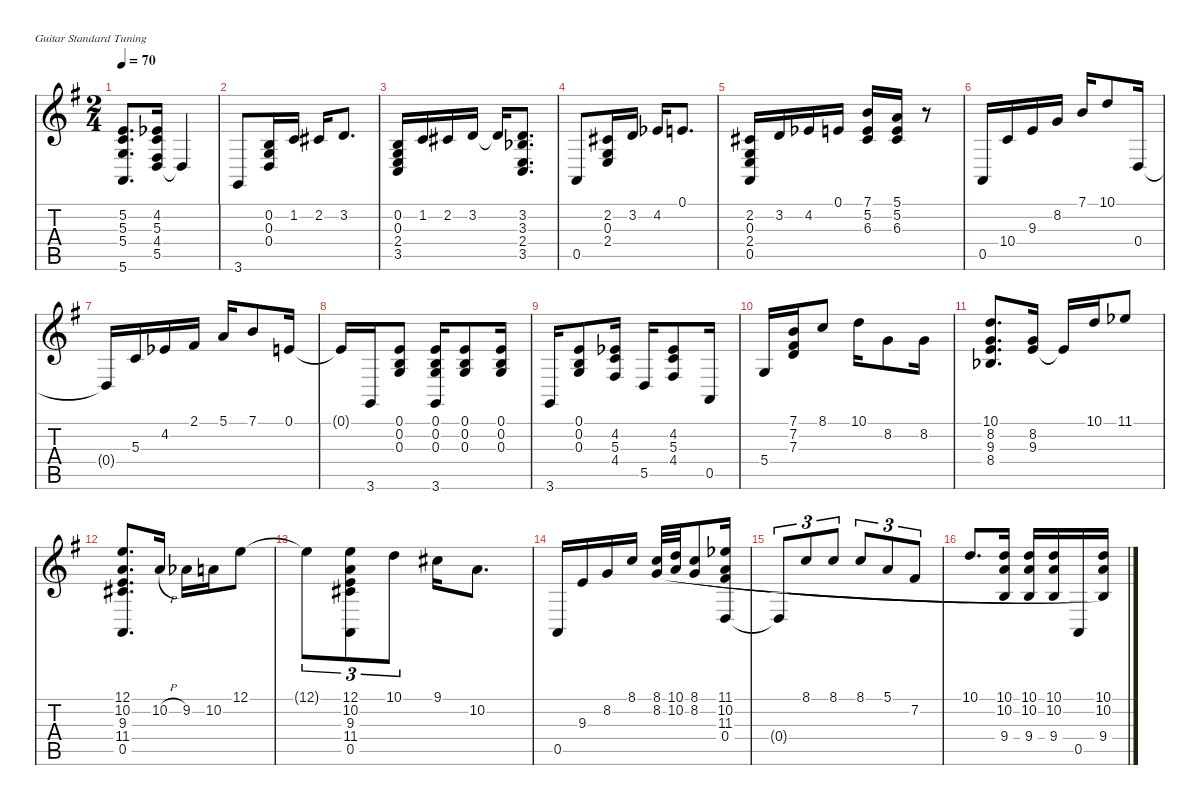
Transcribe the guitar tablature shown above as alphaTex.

\defaultSystemsLayout 4
\hideDynamics
\bracketExtendMode nobrackets
\singleTrackTrackNamePolicy hidden
\multiTrackTrackNamePolicy hidden
\firstSystemTrackNameOrientation horizontal
\otherSystemsTrackNameOrientation horizontal
\extendBarLines
\chordDiagramsInScore
\track ("Classical Guitar" "Classical Guitar") {instrument brightacousticpiano}
\staff {score tabs}
\tuning (E4 B3 G3 D3 A2 E2)
\ts (2 4)
\tempo 70
\clef g2
\ks g
(5.6{acc forcenatural} 5.4{acc forcenatural} 5.3{acc forcenatural} 5.2{acc forcenatural}).8{d dy mf beam Up} (5.5{acc forcenatural} 4.4{acc #} 5.3{acc forcenatural} 4.2{acc b}).16{beam Up} 5.5{t acc forcenatural}.4{beam Up} |
3.6{acc forcenatural}.8{beam Up} (0.4{acc forcenatural} 0.3{acc forcenatural} 0.2{acc forcenatural}).16{beam Up} 1.2{acc forcenatural}.16{beam Up} 2.2{acc #}.16{beam Up} 3.2{acc forcenatural}.8{d beam Up} |
(3.5{acc forcenatural} 2.4{acc forcenatural} 0.3{acc forcenatural} 0.2{acc forcenatural}).16{beam Up} 1.2{acc forcenatural}.16{beam Up} 2.2{acc #}.16{beam Up} 3.2{acc forcenatural}.16{beam Up} 3.2{t acc forcenatural}.16{beam Up} (3.5{acc forcenatural} 2.4{acc forcenatural} 3.3{acc b} 3.2{acc forcenatural}).8{d beam Up} |
0.5{acc forcenatural}.8{beam Up} (2.4{acc forcenatural} 0.3{acc forcenatural} 2.2{acc #}).16{beam Up} 3.2{acc forcenatural}.16{beam Up} 4.2{acc b}.16{beam Up} 0.1{acc forcenatural}.8{d beam Up} |
(0.5{acc forcenatural} 2.4{acc forcenatural} 0.3{acc forcenatural} 2.2{acc #}).16{beam Up} 3.2{acc forcenatural}.16{beam Up} 4.2{acc b}.16{beam Up} 0.1{acc forcenatural}.16{beam Up} (6.3{acc #} 5.2{acc forcenatural} 7.1{acc forcenatural}).16{beam Up} (6.3{acc #} 5.2{acc forcenatural} 5.1{acc forcenatural}).16{beam Up} r.8{beam Up} |
0.5{acc forcenatural}.16{beam Up} 10.4{acc forcenatural}.16{beam Up} 9.3{acc forcenatural}.16{beam Up} 8.2{acc forcenatural}.16{beam Up} 7.1{acc forcenatural}.16{beam Up} 10.1{acc forcenatural}.8{beam Up} 0.4{acc forcenatural}.16{beam Up} |
0.4{t acc forcenatural}.16{beam Up} 5.3{acc forcenatural}.16{beam Up} 4.2{acc b}.16{beam Up} 2.1{acc #}.16{beam Up} 5.1{acc forcenatural}.16{beam Up} 7.1{acc forcenatural}.8{beam Up} 0.1{acc forcenatural}.16{beam Up} |
0.1{t acc forcenatural}.16{beam Up} 3.6{acc forcenatural}.16{beam Up} (0.3{acc forcenatural} 0.2{acc forcenatural} 0.1{acc forcenatural}).8{beam Up} (3.6{acc forcenatural} 0.3{acc forcenatural} 0.2{acc forcenatural} 0.1{acc forcenatural}).16{beam Up} (0.3{acc forcenatural} 0.2{acc forcenatural} 0.1{acc forcenatural}).8{beam Up} (0.3{acc forcenatural} 0.2{acc forcenatural} 0.1{acc forcenatural}).16{beam Up} |
3.6{acc forcenatural}.16{beam Up} (0.3{acc forcenatural} 0.2{acc forcenatural} 0.1{acc forcenatural}).8{beam Up} (4.4{acc #} 5.3{acc forcenatural} 4.2{acc b}).16{beam Up} 5.5{acc forcenatural}.16{beam Up} (4.4{acc #} 5.3{acc forcenatural} 4.2{acc b}).8{beam Up} 0.5{acc forcenatural}.16{beam Up} |
5.4{acc forcenatural}.16{beam Up} (7.3{acc forcenatural} 7.2{acc #} 7.1{acc forcenatural}).16{beam Up} 8.1{acc forcenatural}.8{beam Up} 10.1{acc forcenatural}.16{beam Down} 8.2{acc forcenatural}.8{beam Down} 8.2{acc forcenatural}.16{beam Down} |
(8.4{acc b} 9.3{acc forcenatural} 8.2{acc forcenatural} 10.1{acc forcenatural}).8{d beam Up} (9.3{acc forcenatural} 8.2{acc forcenatural}).16{beam Up} 9.3{t acc forcenatural}.16{beam Up} 10.1{acc forcenatural}.16{beam Up} 11.1{acc b}.8{beam Up} |
(0.5{acc forcenatural} 11.4{acc #} 9.3{acc forcenatural} 10.2{acc forcenatural} 12.1{acc forcenatural}).8{d beam Up} 10.2{h acc forcenatural}.16{beam Up} 9.2{acc b}.16{beam Down} 10.2{acc forcenatural}.16{beam Down} 12.1{acc forcenatural}.8{beam Down} |
12.1{t acc forcenatural}.8{tu (3 2) beam Down} (0.5{acc forcenatural} 11.4{acc #} 9.3{acc forcenatural} 10.2{acc forcenatural} 12.1{acc forcenatural}).8{tu (3 2) beam Down} 10.1{acc forcenatural}.8{tu (3 2) beam Down} 9.1{acc #}.16{beam Down} 10.2{acc forcenatural}.8{d beam Down} |
0.5{acc forcenatural}.16{beam Up} 9.3{acc forcenatural}.16{beam Up} 8.2{acc forcenatural}.16{beam Up} 8.1{acc forcenatural}.16{beam Up} (8.2{acc forcenatural} 8.1{acc forcenatural}).32{legatoorigin beam Up} (10.2{acc forcenatural} 10.1{acc forcenatural}).32{legatoorigin beam Up} (8.2{acc forcenatural} 8.1{acc forcenatural}).8{legatoorigin beam Up} (0.4{acc forcenatural} 11.3{acc #} 10.2{acc forcenatural} 11.1{acc b}).16{legatoorigin beam Up} |
0.4{t acc forcenatural}.8{tu (3 2) legatoorigin beam Up} 8.1{acc forcenatural}.8{tu (3 2) legatoorigin beam Up} 8.1{acc forcenatural}.8{tu (3 2) legatoorigin beam Up} 8.1{acc forcenatural}.8{tu (3 2) legatoorigin beam Up} 5.1{acc forcenatural}.8{tu (3 2) legatoorigin beam Up} 7.2{acc #}.8{tu (3 2) legatoorigin beam Up} |
10.1{acc forcenatural}.8{d legatoorigin beam Up} (9.4{acc forcenatural} 10.2{acc forcenatural} 10.1{acc forcenatural}).16{legatoorigin beam Up} (9.4{acc forcenatural} 10.2{acc forcenatural} 10.1{acc forcenatural}).16{legatoorigin beam Up} (9.4{acc forcenatural} 10.2{acc forcenatural} 10.1{acc forcenatural}).16{legatoorigin beam Up} 0.5{acc forcenatural}.16{legatoorigin beam Up} (9.4{acc forcenatural} 10.2{acc forcenatural} 10.1{acc forcenatural}).16{legatoorigin beam Up}
